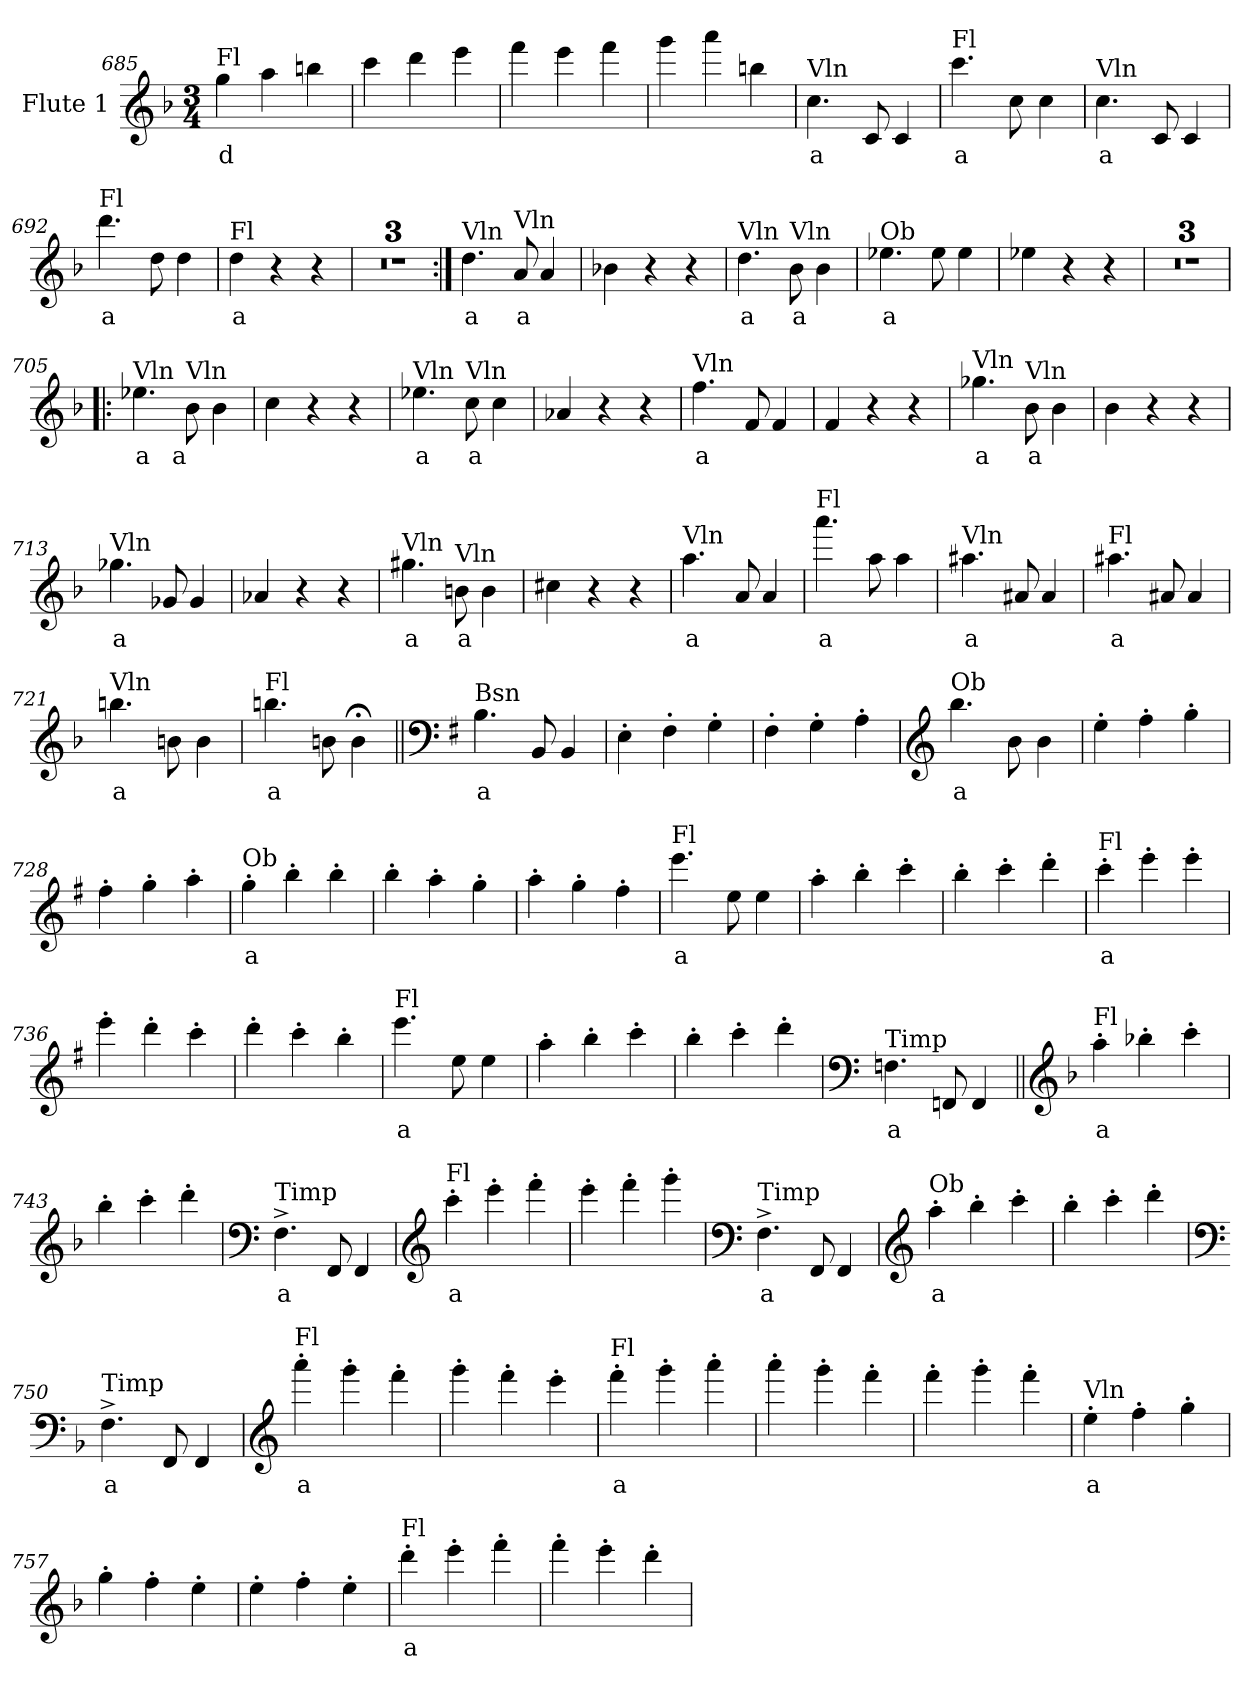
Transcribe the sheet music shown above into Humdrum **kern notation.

**kern	**text
*part1	*part1
*staff1	*staff1
*I"Flute 1	*
*I'Fl 1	*
*clefG2	*
*k[b-]	*
*M3/4	*
=685	=685
!LO:TX:a:t=Fl	!
!	!LO:LY:b:color=#FF0000
4gg	d
4aa	.
4bbn	.
=686	=686
4ccc	.
4ddd	.
4eee	.
=687	=687
4fff	.
4eee	.
4fff	.
=688	=688
4ggg	.
4aaa	.
4bbn	.
=689	=689
!LO:TX:a:t=Vln	!
!	!LO:LY:b:color=#FF0000
4.cc	a
8c	.
4c	.
=690	=690
!LO:TX:a:t=Fl	!
!	!LO:LY:b:color=#FF0000
4.ccc	a
8cc	.
4cc	.
=691	=691
!LO:TX:a:t=Vln	!
!	!LO:LY:b:color=#FF0000
4.cc	a
8c	.
4c	.
=692	=692
!LO:TX:a:t=Fl	!
!	!LO:LY:b:color=#FF0000
4.ddd	a
8dd	.
4dd	.
!!LO:PB:g=z
=693	=693
!LO:TX:a:t=Fl	!
!	!LO:LY:b:color=#FF0000
4dd	a
4r	.
4r	.
=694	=694
2.r	.
=695	=695
2.r	.
=696	=696
2.r	.
=697:|!	=697:|!
!LO:TX:a:t=Vln	!
!	!LO:LY:b:color=#FF0000
4.dd	a
!LO:TX:a:t=Vln	!
!	!LO:LY:b:color=#FF0000
8a	a
4a	.
=698	=698
4b-X	.
4r	.
4r	.
=699	=699
!LO:TX:a:t=Vln	!
!	!LO:LY:b:color=#FF0000
4.dd	a
!LO:TX:a:t=Vln	!
!	!LO:LY:b:color=#FF0000
8b-	a
4b-	.
=700	=700
!LO:TX:a:t=Ob	!
!	!LO:LY:b:color=#FF0000
4.ee-X	a
8ee-	.
4ee-	.
=701	=701
4ee-X	.
4r	.
4r	.
=702	=702
2.r	.
=703	=703
2.r	.
=704	=704
2.r	.
=705!|:	=705!|:
!LO:TX:a:t=Vln	!
!	!LO:LY:b:color=#FF0000
4.ee-X	a
!LO:TX:a:t=Vln	!
!	!LO:LY:b:color=#FF0000
8b-	a
4b-	.
=706	=706
4cc	.
4r	.
4r	.
=707	=707
!LO:TX:a:t=Vln	!
!	!LO:LY:b:color=#FF0000
4.ee-X	a
!LO:TX:a:t=Vln	!
!	!LO:LY:b:color=#FF0000
8cc	a
4cc	.
=708	=708
4a-X	.
4r	.
4r	.
!!LO:PB:g=z
=709	=709
!LO:TX:a:t=Vln	!
!	!LO:LY:b:color=#FF0000
4.ff	a
8f	.
4f	.
=710	=710
4f	.
4r	.
4r	.
=711	=711
!LO:TX:a:t=Vln	!
!	!LO:LY:b:color=#FF0000
4.gg-X	a
!LO:TX:a:t=Vln	!
!	!LO:LY:b:color=#FF0000
8b-	a
4b-	.
=712	=712
4b-	.
4r	.
4r	.
=713	=713
!LO:TX:a:t=Vln	!
!	!LO:LY:b:color=#FF0000
4.gg-X	a
8g-X	.
4g-	.
=714	=714
4a-X	.
4r	.
4r	.
=715	=715
!LO:TX:a:t=Vln	!
!	!LO:LY:b:color=#FF0000
4.gg#X	a
!LO:TX:a:t=Vln	!
!	!LO:LY:b:color=#FF0000
8bn	a
4b	.
=716	=716
4cc#X	.
4r	.
4r	.
=717	=717
!LO:TX:a:t=Vln	!
!	!LO:LY:b:color=#FF0000
4.aa	a
8a	.
4a	.
=718	=718
!LO:TX:a:t=Fl	!
!	!LO:LY:b:color=#FF0000
4.aaa	a
8aa	.
4aa	.
=719	=719
!LO:TX:a:t=Vln	!
!	!LO:LY:b:color=#FF0000
4.aa#X	a
8a#X	.
4a#	.
=720	=720
!LO:TX:a:t=Fl	!
!	!LO:LY:b:color=#FF0000
4.aa#X	a
8a#X	.
4a#	.
!!LO:PB:g=z
=721	=721
!LO:TX:a:t=Vln	!
!	!LO:LY:b:color=#FF0000
4.bbn	a
8bn	.
4b	.
=722	=722
!LO:TX:a:t=Fl	!
!	!LO:LY:b:color=#FF0000
4.bbn	a
8bn	.
4b;<	.
=723||	=723||
*clefF4	*
*k[f#]	*
!LO:TX:a:t=Bsn	!
!	!LO:LY:b:color=#FF0000
4.B	a
8BB	.
4BB	.
=724	=724
4E'	.
4F#'	.
4G'	.
=725	=725
4F#'	.
4G'	.
4A'	.
=726	=726
*clefG2	*
!LO:TX:a:t=Ob	!
!	!LO:LY:b:color=#FF0000
4.bb	a
8b	.
4b	.
=727	=727
4ee'	.
4ff#'	.
4gg'	.
=728	=728
4ff#'	.
4gg'	.
4aa'	.
=729	=729
!LO:TX:a:t=Ob	!
!	!LO:LY:b:color=#FF0000
4gg'	a
4bb'	.
4bb'	.
=730	=730
4bb'	.
4aa'	.
4gg'	.
=731	=731
4aa'	.
4gg'	.
4ff#'	.
=732	=732
!LO:TX:a:t=Fl	!
!	!LO:LY:b:color=#FF0000
4.eee	a
8ee	.
4ee	.
=733	=733
4aa'	.
4bb'	.
4ccc'	.
!!LO:PB:g=z
=734	=734
4bb'	.
4ccc'	.
4ddd'	.
=735	=735
!LO:TX:a:t=Fl	!
!	!LO:LY:b:color=#FF0000
4ccc'	a
4eee'	.
4eee'	.
=736	=736
4eee'	.
4ddd'	.
4ccc'	.
=737	=737
4ddd'	.
4ccc'	.
4bb'	.
=738	=738
!LO:TX:a:t=Fl	!
!	!LO:LY:b:color=#FF0000
4.eee	a
8ee	.
4ee	.
=739	=739
4aa'	.
4bb'	.
4ccc'	.
=740	=740
4bb'	.
4ccc'	.
4ddd'	.
=741	=741
*clefF4	*
!LO:TX:a:t=Timp	!
!	!LO:LY:b:color=#FF0000
4.Fn	a
8FFn	.
4FF	.
=742||	=742||
*clefG2	*
*k[b-]	*
!LO:TX:a:t=Fl	!
!	!LO:LY:b:color=#FF0000
4aa'	a
4bb-X'	.
4ccc'	.
=743	=743
4bb-'	.
4ccc'	.
4ddd'	.
=744	=744
*clefF4	*
!LO:TX:a:t=Timp	!
!	!LO:LY:b:color=#FF0000
4.F^	a
8FF	.
4FF	.
=745	=745
*clefG2	*
!LO:TX:a:t=Fl	!
!	!LO:LY:b:color=#FF0000
4ccc'	a
4eee'	.
4fff'	.
=746	=746
4eee'	.
4fff'	.
4ggg'	.
!!LO:PB:g=z
=747	=747
*clefF4	*
!LO:TX:a:t=Timp	!
!	!LO:LY:b:color=#FF0000
4.F^	a
8FF	.
4FF	.
=748	=748
*clefG2	*
!LO:TX:a:t=Ob	!
!	!LO:LY:b:color=#FF0000
4aa'	a
4bb-'	.
4ccc'	.
=749	=749
4bb-'	.
4ccc'	.
4ddd'	.
=750	=750
*clefF4	*
!LO:TX:a:t=Timp	!
!	!LO:LY:b:color=#FF0000
4.F^	a
8FF	.
4FF	.
=751	=751
*clefG2	*
!LO:TX:a:t=Fl	!
!	!LO:LY:b:color=#FF0000
4aaa'	a
4ggg'	.
4fff'	.
=752	=752
4ggg'	.
4fff'	.
4eee'	.
=753	=753
!LO:TX:a:t=Fl	!
!	!LO:LY:b:color=#FF0000
4fff'	a
4ggg'	.
4aaa'	.
=754	=754
4aaa'	.
4ggg'	.
4fff'	.
=755	=755
4fff'	.
4ggg'	.
4fff'	.
=756	=756
!LO:TX:a:t=Vln	!
!	!LO:LY:b:color=#FF0000
4ee'	a
4ff'	.
4gg'	.
=757	=757
4gg'	.
4ff'	.
4ee'	.
=758	=758
4ee'	.
4ff'	.
4ee'	.
=759	=759
!LO:TX:a:t=Fl	!
!	!LO:LY:b:color=#FF0000
4ddd'	a
4eee'	.
4fff'	.
=760	=760
4fff'	.
4eee'	.
4ddd'	.
=	=
*-	*-
